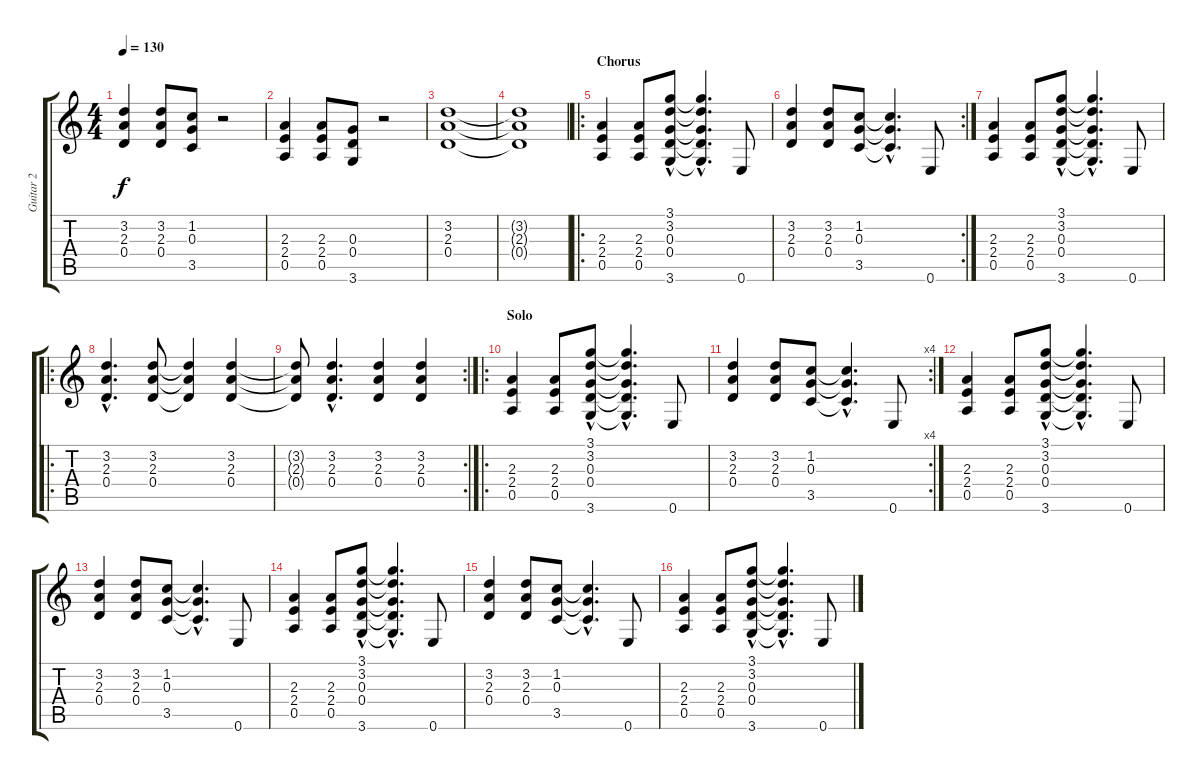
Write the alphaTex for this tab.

\track ("Guitar 2" "Guitar 2") {instrument distortionguitar}
\staff {score tabs}
\tuning (E4 B3 G3 D3 A2 E2) {hide}
\ts (4 4)
\tempo 130
\clef g2
\ks c
(3.2 2.3 0.4).4{dy f} (3.2 2.3 0.4).8 (1.2 0.3 3.5).8 r.2 |
(2.3 2.4 0.5).4 (2.3 2.4 0.5).8 (0.3 0.4 3.6).8 r.2 |
(3.2 2.3 0.4).1 |
(3.2{t} 2.3{t} 0.4{t}).1 |
\ro
\section ("" "Chorus")
(2.3 2.4 0.5).4 (2.3 2.4 0.5).8 (3.1 3.2 0.3 0.4{hac} 3.6).8 (3.1{hac t} 3.2{hac t} 0.3{hac t} 0.4{hac t} 3.6{hac t}).4{d} 0.6.8 |
\rc 2
(3.2 2.3 0.4).4 (3.2 2.3 0.4).8 (1.2 0.3 3.5).8 (1.2{hac t} 0.3{hac t} 3.5{hac t}).4{d} 0.6.8 |
(2.3 2.4 0.5).4 (2.3 2.4 0.5).8 (3.1 3.2 0.3 0.4{hac} 3.6).8 (3.1{hac t} 3.2{hac t} 0.3{hac t} 0.4{hac t} 3.6{hac t}).4{d} 0.6.8 |
\ro
(3.2{hac} 2.3{hac} 0.4{hac}).4{d} (3.2 2.3 0.4).8 (3.2{t} 2.3{t} 0.4{t}).4 (3.2 2.3 0.4).4 |
\rc 2
(3.2{t} 2.3{t} 0.4{t}).8 (3.2{hac} 2.3{hac} 0.4{hac}).4{d} (3.2 2.3 0.4).4 (3.2 2.3 0.4).4 |
\ro
\section ("" "Solo")
(2.3 2.4 0.5).4 (2.3 2.4 0.5).8 (3.1 3.2 0.3 0.4{hac} 3.6).8 (3.1{hac t} 3.2{hac t} 0.3{hac t} 0.4{hac t} 3.6{hac t}).4{d} 0.6.8 |
\rc 4
(3.2 2.3 0.4).4 (3.2 2.3 0.4).8 (1.2 0.3 3.5).8 (1.2{hac t} 0.3{hac t} 3.5{hac t}).4{d} 0.6.8 |
(2.3 2.4 0.5).4 (2.3 2.4 0.5).8 (3.1 3.2 0.3 0.4{hac} 3.6).8 (3.1{hac t} 3.2{hac t} 0.3{hac t} 0.4{hac t} 3.6{hac t}).4{d} 0.6.8 |
(3.2 2.3 0.4).4 (3.2 2.3 0.4).8 (1.2 0.3 3.5).8 (1.2{hac t} 0.3{hac t} 3.5{hac t}).4{d} 0.6.8 |
(2.3 2.4 0.5).4 (2.3 2.4 0.5).8 (3.1 3.2 0.3 0.4{hac} 3.6).8 (3.1{hac t} 3.2{hac t} 0.3{hac t} 0.4{hac t} 3.6{hac t}).4{d} 0.6.8 |
(3.2 2.3 0.4).4 (3.2 2.3 0.4).8 (1.2 0.3 3.5).8 (1.2{hac t} 0.3{hac t} 3.5{hac t}).4{d} 0.6.8 |
(2.3 2.4 0.5).4 (2.3 2.4 0.5).8 (3.1 3.2 0.3 0.4{hac} 3.6).8 (3.1{hac t} 3.2{hac t} 0.3{hac t} 0.4{hac t} 3.6{hac t}).4{d} 0.6.8
